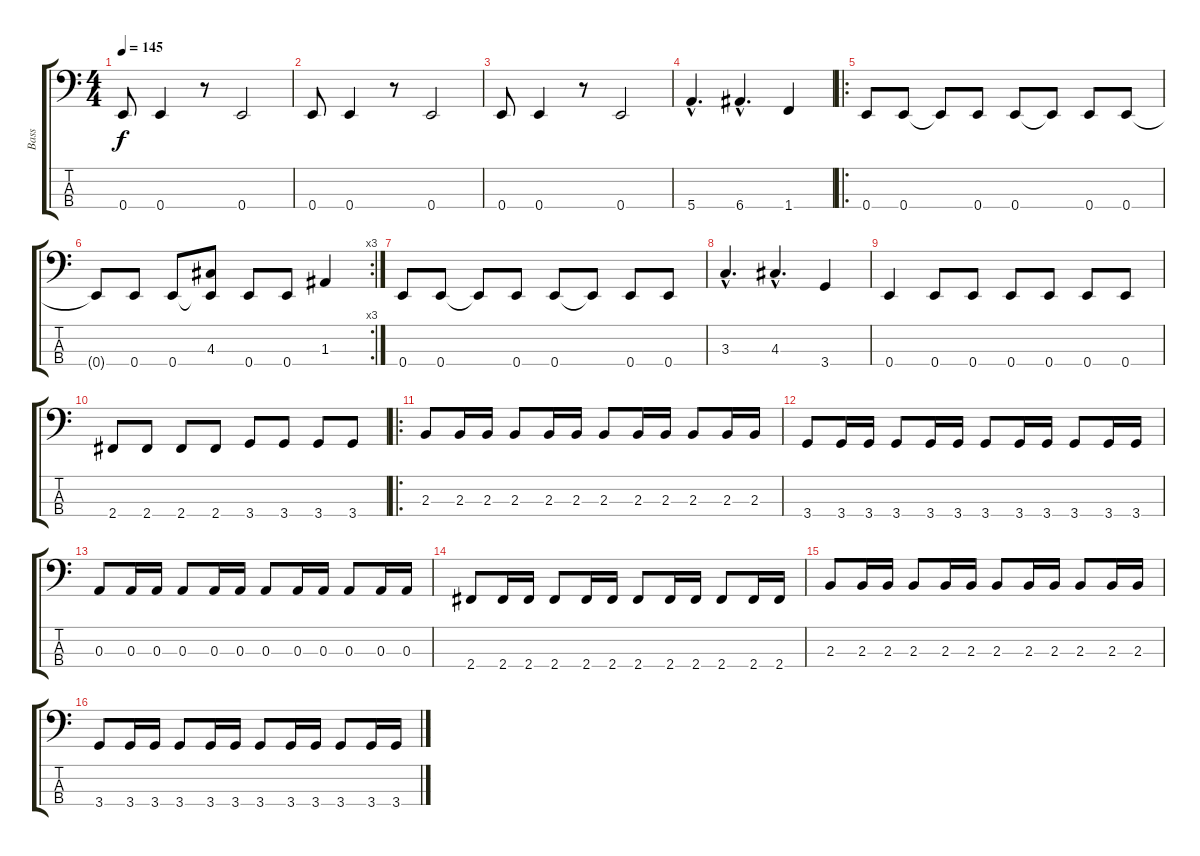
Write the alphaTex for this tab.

\track ("Bass" "Bass") {instrument electricbassfinger}
\staff {score tabs}
\tuning (G2 D2 A1 E1) {hide}
\ts (4 4)
\tempo 145
\clef f4
\ks c
0.4.8{dy f} 0.4.4 r.8 0.4.2 |
0.4.8 0.4.4 r.8 0.4.2 |
0.4.8 0.4.4 r.8 0.4.2 |
5.4{hac}.4{d} 6.4{hac}.4{d} 1.4.4 |
\ro
0.4.8 0.4.8 0.4{t}.8 0.4.8 0.4.8 0.4{t}.8 0.4.8 0.4.8 |
\rc 3
0.4{t}.8 0.4.8 0.4.8 (4.3 0.4{t}).8 0.4.8 0.4.8 1.3.4 |
0.4.8 0.4.8 0.4{t}.8 0.4.8 0.4.8 0.4{t}.8 0.4.8 0.4.8 |
3.3{hac}.4{d} 4.3{hac}.4{d} 3.4.4 |
0.4.4 0.4.8 0.4.8 0.4.8 0.4.8 0.4.8 0.4.8 |
2.4.8 2.4.8 2.4.8 2.4.8 3.4.8 3.4.8 3.4.8 3.4.8 |
\ro
2.3.8 2.3.16 2.3.16 2.3.8 2.3.16 2.3.16 2.3.8 2.3.16 2.3.16 2.3.8 2.3.16 2.3.16 |
3.4.8 3.4.16 3.4.16 3.4.8 3.4.16 3.4.16 3.4.8 3.4.16 3.4.16 3.4.8 3.4.16 3.4.16 |
0.3.8 0.3.16 0.3.16 0.3.8 0.3.16 0.3.16 0.3.8 0.3.16 0.3.16 0.3.8 0.3.16 0.3.16 |
2.4.8 2.4.16 2.4.16 2.4.8 2.4.16 2.4.16 2.4.8 2.4.16 2.4.16 2.4.8 2.4.16 2.4.16 |
2.3.8 2.3.16 2.3.16 2.3.8 2.3.16 2.3.16 2.3.8 2.3.16 2.3.16 2.3.8 2.3.16 2.3.16 |
3.4.8 3.4.16 3.4.16 3.4.8 3.4.16 3.4.16 3.4.8 3.4.16 3.4.16 3.4.8 3.4.16 3.4.16
